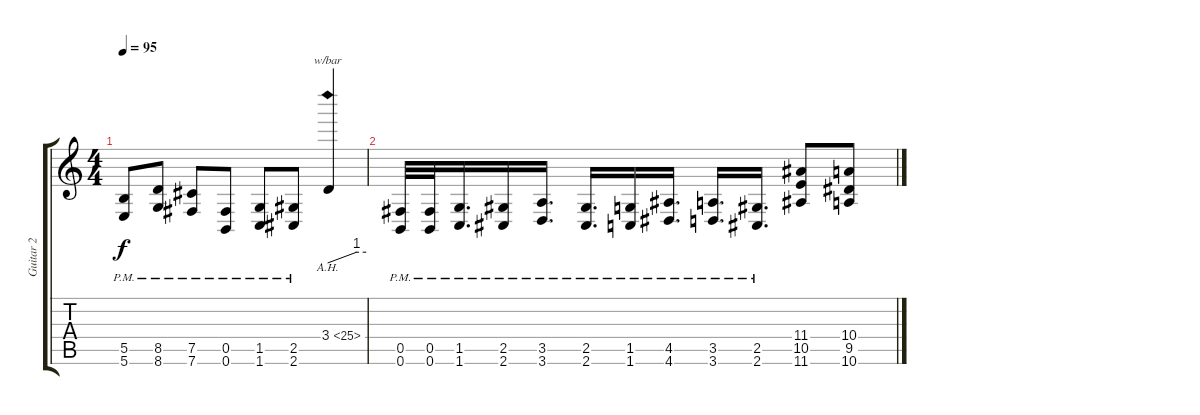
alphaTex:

\track ("Guitar 2" "Guitar 2") {instrument distortionguitar}
\staff {score tabs}
\tuning (Db4 Ab3 E3 B2 Gb2 B1) {hide}
\ts (4 4)
\tempo 95
\clef g2
\ks c
(5.5{pm} 5.6{pm}).8{dy f} (8.5{pm} 8.6{pm}).8 (7.5{pm} 7.6{pm}).8 (0.5{pm} 0.6{pm}).8 (1.5{pm} 1.6{pm}).8 (2.5{pm} 2.6{pm}).8 3.4{ah 22}.4{tbe (custom default 0 0 45 4 60 4)} |
(0.5{pm} 0.6{pm}).32 (0.5{pm} 0.6{pm}).32 (1.5{pm} 1.6{pm}).16{d} (2.5{pm} 2.6{pm}).16 (3.5{pm} 3.6{pm}).16{d} (2.5{pm} 2.6{pm}).16{d} (1.5{pm} 1.6{pm}).16 (4.5{pm} 4.6{pm}).16{d} (3.5{pm} 3.6{pm}).16{d} (2.5{pm} 2.6{pm}).16{d} (11.4 10.5 11.6).8 (10.4 9.5 10.6).8
